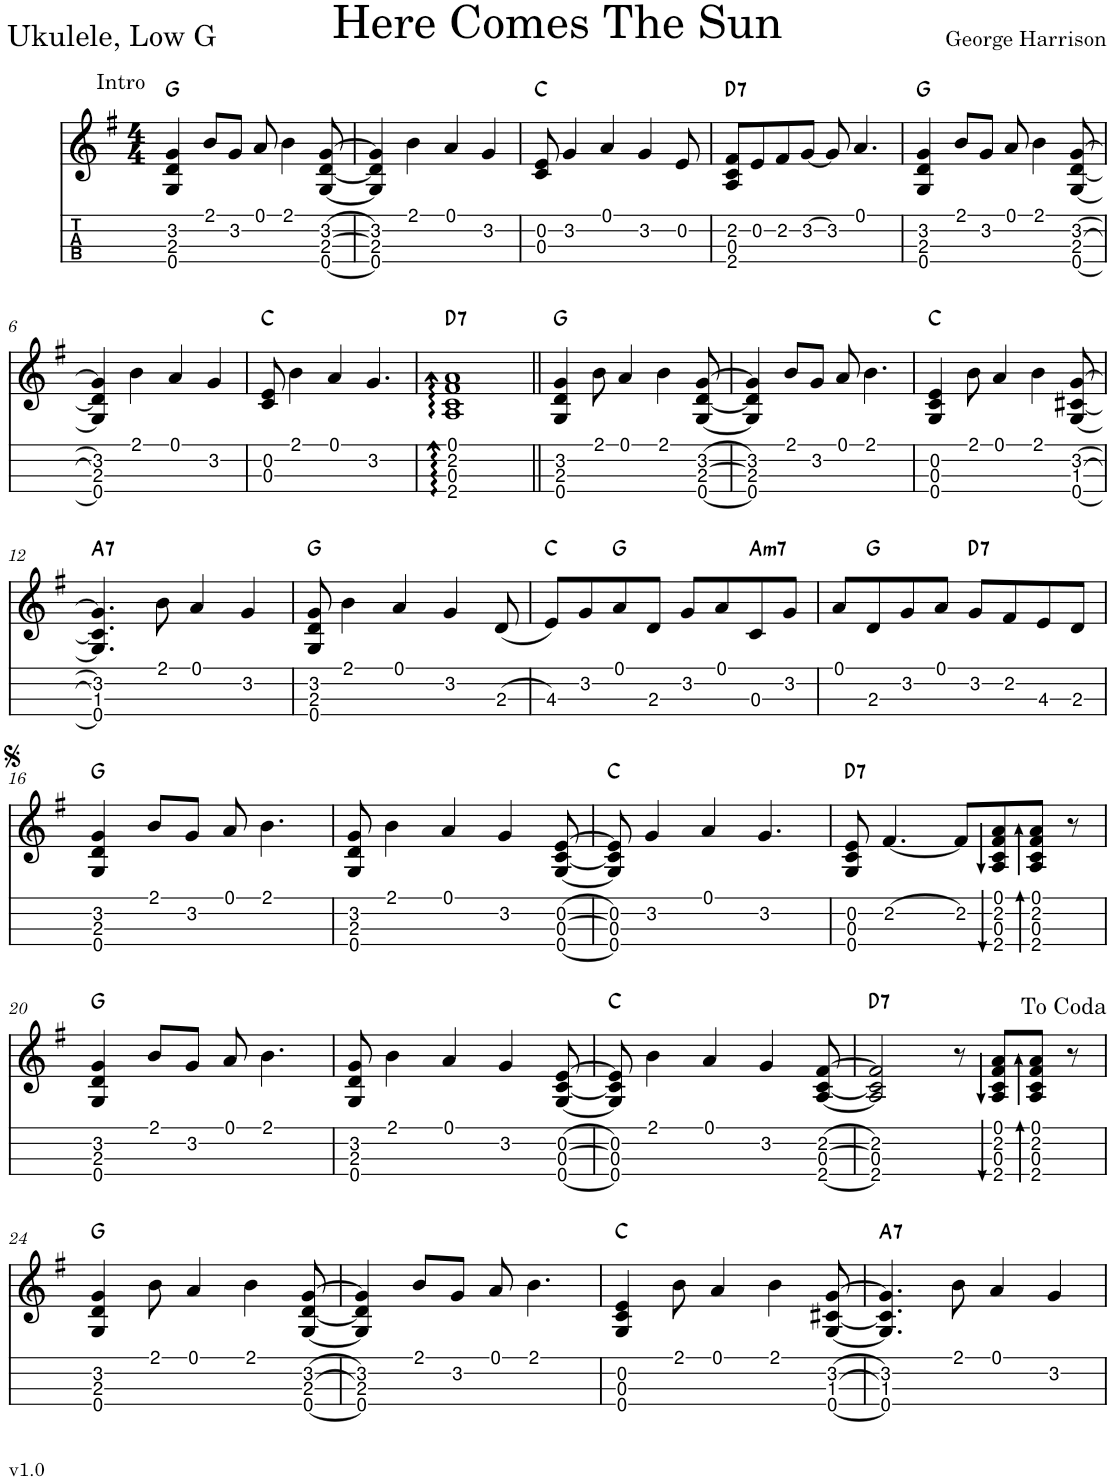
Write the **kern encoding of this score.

**kern	**kern	**harte
*part1	*part1	*part1
*staff2	*staff1	*
*I"Ukulele	*	*
*I'Uk.	*	*
*stria4	*	*
*	*clefG2	*
*k[f#]	*k[f#]	*
*M4/4	*M4/4	*
=1	=1	=1
!	!LO:TX:a:t=Intro	!
4G 4d 4g	4G/ 4d/ 4g/	G:maj
8bL	8b/L	.
8gJ	8g/J	.
8a	8a/	.
4b	4b\	.
[8G [8d [8g	[8G/ [8d/ [8g/	.
=2	=2	=2
4G] 4d] 4g]	4G/] 4d/] 4g/]	.
4b	4b\	.
4a	4a/	.
4g	4g/	.
=3	=3	=3
8c 8e	8c/ 8e/	C:maj
4g	4g/	.
4a	4a/	.
4g	4g/	.
8e	8e/	.
=4	=4	=4
!	!	!LO:H:kt=7
8A\ 8c\ 8f#\L	8A/ 8c/ 8f#/L	D:7
8eJ	8e/	.
8f#L	8f#/	.
[8gJ	[8g/J	.
8g]	8g/]	.
4.a	4.a/	.
=5	=5	=5
4G 4d 4g	4G/ 4d/ 4g/	G:maj
8bL	8b/L	.
8gJ	8g/J	.
8a	8a/	.
4b	4b\	.
[8G [8d [8g	[8G/ [8d/ [8g/	.
!!LO:LB:g=z
=6	=6	=6
4G] 4d] 4g]	4G/] 4d/] 4g/]	.
4b	4b\	.
4a	4a/	.
4g	4g/	.
=7	=7	=7
8c 8e	8c/ 8e/	C:maj
4b	4b\	.
4a	4a/	.
4.g	4.g/	.
=8	=8	=8
!	!	!LO:H:kt=7
1A 1c 1f# 1a	1A 1c 1f# 1a	D:7
=9||	=9||	=9||
4G 4d 4g	4G/ 4d/ 4g/	G:maj
8b	8b\	.
4a	4a/	.
4b	4b\	.
[8G [8d [8g	[8G/ [8d/ [8g/	.
=10	=10	=10
4G] 4d] 4g]	4G/] 4d/] 4g/]	.
8bL	8b/L	.
8gJ	8g/J	.
8a	8a/	.
4.b	4.b\	.
=11	=11	=11
4G 4c 4e	4G/ 4c/ 4e/	C:maj
8b	8b\	.
4a	4a/	.
4b	4b\	.
[8G [8c# [8g	[8G/ [8c#X/ [8g/	.
!!LO:LB:g=z
=12	=12	=12
!	!	!LO:H:kt=7
4.G] 4.c#] 4.g]	4.G/] 4.c#/] 4.g/]	A:7
8b	8b\	.
4a	4a/	.
4g	4g/	.
=13	=13	=13
8G 8d 8g	8G/ 8d/ 8g/	G:maj
4b	4b\	.
4a	4a/	.
4g	4g/	.
8d	(8d/	.
=14	=14	=14
8eL	8e/L)	C:maj
8gJ	8g/	.
8aL	8a/	G:maj
8dJ	8d/J	.
8gL	8g/L	.
8aJ	8a/	.
!	!	!LO:H:kt=m7
8cL	8c/	A:min7
8gJ	8g/J	.
=15	=15	=15
8aL	8a/L	.
8dJ	8d/	G:maj
8gL	8g/	.
8aJ	8a/J	.
!	!	!LO:H:kt=7
8gL	8g/L	D:7
8f#J	8f#/	.
8eL	8e/	.
8dJ	8d/J	.
!!LO:LB:g=z
=16	=16	=16
4G 4d 4g	4G/ 4d/ 4g/	G:maj
8bL	8b/L	.
8gJ	8g/J	.
8a	8a/	.
4.b	4.b\	.
=17	=17	=17
8G 8d 8g	8G/ 8d/ 8g/	.
4b	4b\	.
4a	4a/	.
4g	4g/	.
[8G [8c [8e	[8G/ [8c/ [8e/	.
=18	=18	=18
8G] 8c] 8e]	8G/] 8c/] 8e/]	C:maj
4g	4g/	.
4a	4a/	.
4.g	4.g/	.
=19	=19	=19
!	!	!LO:H:kt=7
8G 8c 8e	8G/ 8c/ 8e/	D:7
[4.f#	[4.f#/	.
8f#L]	8f#/L]	.
8A\ 8c\ 8f#\ 8a\J	8A/ 8c/ 8f#/ 8a/	.
8A 8c 8f# 8a	8A/ 8c/ 8f#/ 8a/J	.
8r	8r	.
!!LO:LB:g=z
=20	=20	=20
4G 4d 4g	4G/ 4d/ 4g/	G:maj
8bL	8b/L	.
8gJ	8g/J	.
8a	8a/	.
4.b	4.b\	.
=21	=21	=21
8G 8d 8g	8G/ 8d/ 8g/	.
4b	4b\	.
4a	4a/	.
4g	4g/	.
[8G [8c [8e	[8G/ [8c/ [8e/	.
=22	=22	=22
8G] 8c] 8e]	8G/] 8c/] 8e/]	C:maj
4b	4b\	.
4a	4a/	.
4g	4g/	.
[8A [8c [8f#	[8A/ [8c/ [8f#/	.
=23	=23	=23
!	!	!LO:H:kt=7
2A] 2c] 2f#]	2A/] 2c/] 2f#/]	D:7
8r	8r	.
8A 8c 8f# 8a	8A/ 8c/ 8f#/ 8a/L	.
8A 8c 8f# 8a	8A/ 8c/ 8f#/ 8a/J	.
8r	8r	.
!!LO:LB:g=z
=24	=24	=24
4G 4d 4g	4G/ 4d/ 4g/	G:maj
8b	8b\	.
4a	4a/	.
4b	4b\	.
[8G [8d [8g	[8G/ [8d/ [8g/	.
=25	=25	=25
4G] 4d] 4g]	4G/] 4d/] 4g/]	.
8bL	8b/L	.
8gJ	8g/J	.
8a	8a/	.
4.b	4.b\	.
=26	=26	=26
4G 4c 4e	4G/ 4c/ 4e/	C:maj
8b	8b\	.
4a	4a/	.
4b	4b\	.
[8G [8c#X [8g	[8G/ [8c#X/ [8g/	.
=27	=27	=27
!	!	!LO:H:kt=7
4.G] 4.c#] 4.g]	4.G/] 4.c#/] 4.g/]	A:7
8b	8b\	.
4a	4a/	.
4g	4g/	.
=	=	=
*-	*-	*-
